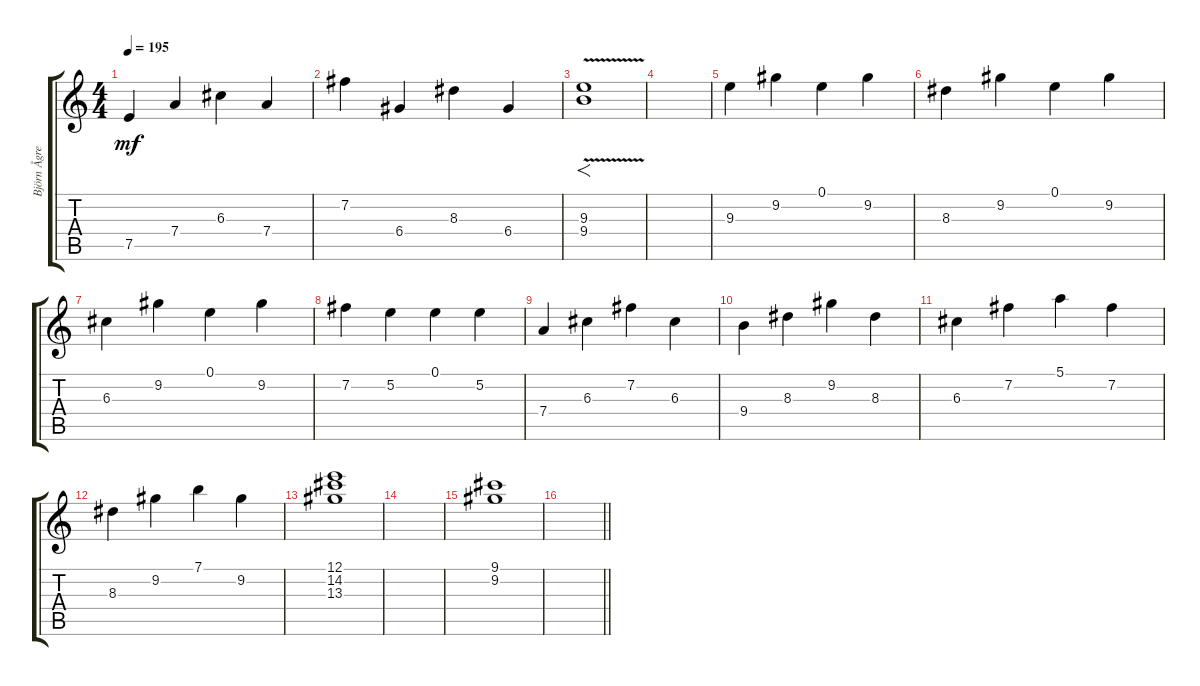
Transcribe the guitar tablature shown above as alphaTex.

\track ("Björn Ågren (guitar)" "Björn Ågre") {instrument electricguitarjazz}
\staff {score tabs}
\tuning (E4 B3 G3 D3 A2 E2) {hide}
\ts (4 4)
\tempo 195
\clef g2
\ks c
7.5.4{dy mf} 7.4.4 6.3.4 7.4.4 |
7.2.4 6.4.4 8.3.4 6.4.4 |
(9.3{v} 9.4{v}).1{f} |
|
9.3.4 9.2.4 0.1.4 9.2.4 |
8.3.4 9.2.4 0.1.4 9.2.4 |
6.3.4 9.2.4 0.1.4 9.2.4 |
7.2.4 5.2.4 0.1.4 5.2.4 |
7.4.4 6.3.4 7.2.4 6.3.4 |
9.4.4 8.3.4 9.2.4 8.3.4 |
6.3.4 7.2.4 5.1.4 7.2.4 |
8.3.4 9.2.4 7.1.4 9.2.4 |
(12.1 14.2 13.3).1 |
|
(9.1 9.2).1 |
\barLineRight lightlight
